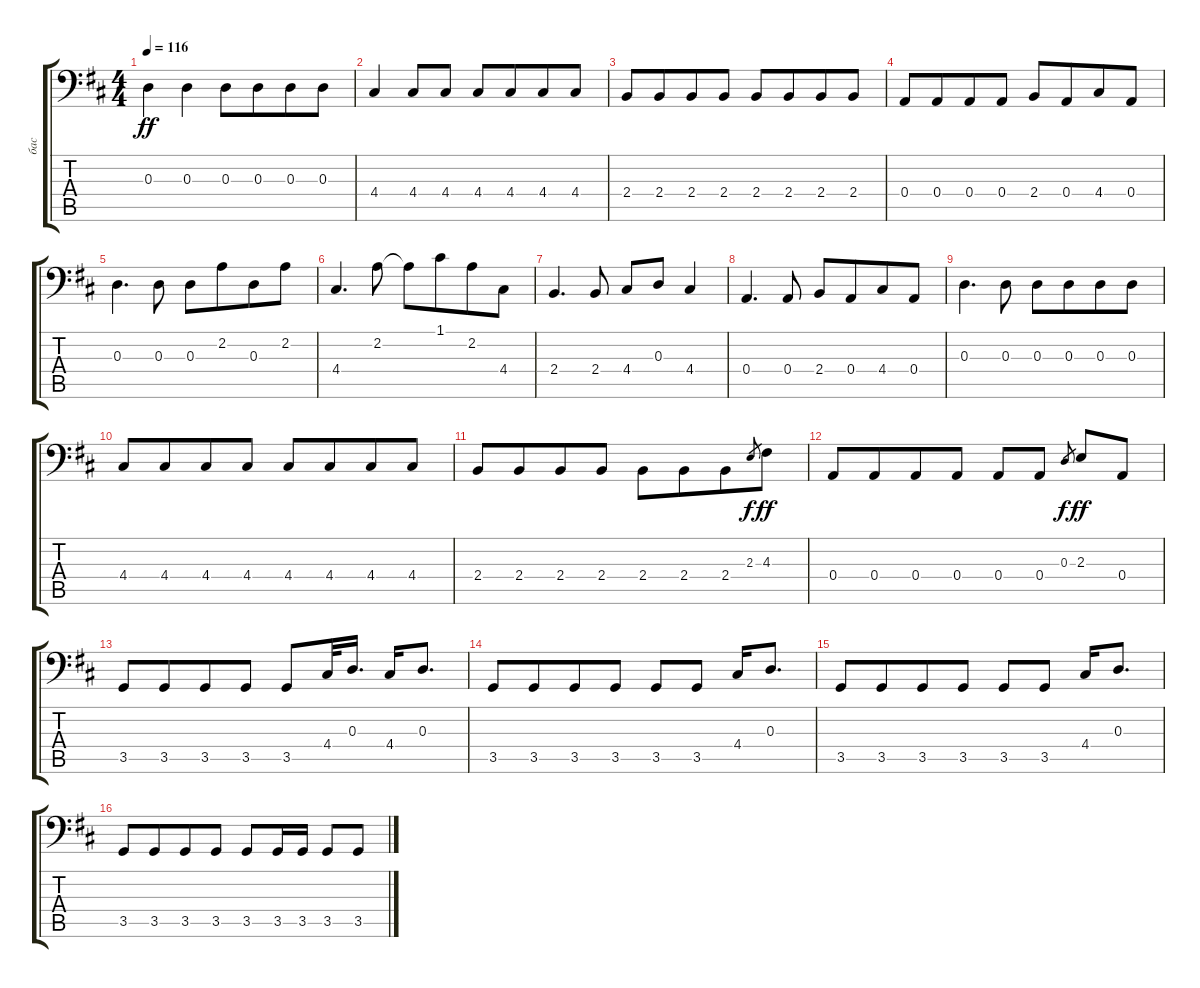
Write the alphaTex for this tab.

\track ("бас" "бас") {instrument acousticbass}
\staff {score tabs}
\tuning (C3 G2 D2 A1 E1 B0) {hide}
\ts (4 4)
\tempo 116
\clef f4
\ks d
0.3.4{dy ff} 0.3.4 0.3.8 0.3.8{beam merge} 0.3.8 0.3.8 |
4.4.4 4.4.8 4.4.8 4.4.8 4.4.8{beam merge} 4.4.8 4.4.8 |
2.4.8 2.4.8{beam merge} 2.4.8 2.4.8 2.4.8 2.4.8{beam merge} 2.4.8 2.4.8 |
0.4.8 0.4.8{beam merge} 0.4.8 0.4.8 2.4.8 0.4.8{beam merge} 4.4.8 0.4.8 |
0.3.4{d} 0.3.8 0.3.8 2.2.8{beam merge} 0.3.8 2.2.8 |
4.4.4{d} 2.2.8 2.2{t}.8 1.1.8{beam merge} 2.2.8 4.4.8 |
2.4.4{d} 2.4.8 4.4.8 0.3.8 4.4.4 |
0.4.4{d} 0.4.8 2.4.8 0.4.8{beam merge} 4.4.8 0.4.8 |
0.3.4{d} 0.3.8 0.3.8 0.3.8{beam merge} 0.3.8 0.3.8 |
4.4.8 4.4.8{beam merge} 4.4.8 4.4.8 4.4.8 4.4.8{beam merge} 4.4.8 4.4.8 |
2.4.8 2.4.8{beam merge} 2.4.8 2.4.8 2.4.8 2.4.8{beam merge} 2.4.8 2.3.8{gr dy f} 4.3.8{dy ff} |
0.4.8 0.4.8{beam merge} 0.4.8 0.4.8 0.4.8 0.4.8 0.3.8{gr dy f beam merge} 2.3.8{dy ff} 0.4.8 |
3.5.8 3.5.8{beam merge} 3.5.8 3.5.8 3.5.8 4.4.32 0.3.16{d} 4.4.16 0.3.8{d} |
3.5.8 3.5.8{beam merge} 3.5.8 3.5.8 3.5.8 3.5.8 4.4.16 0.3.8{d} |
3.5.8 3.5.8{beam merge} 3.5.8 3.5.8 3.5.8 3.5.8 4.4.16 0.3.8{d} |
3.5.8 3.5.8{beam merge} 3.5.8 3.5.8 3.5.8 3.5.16 3.5.16 3.5.8 3.5.8
